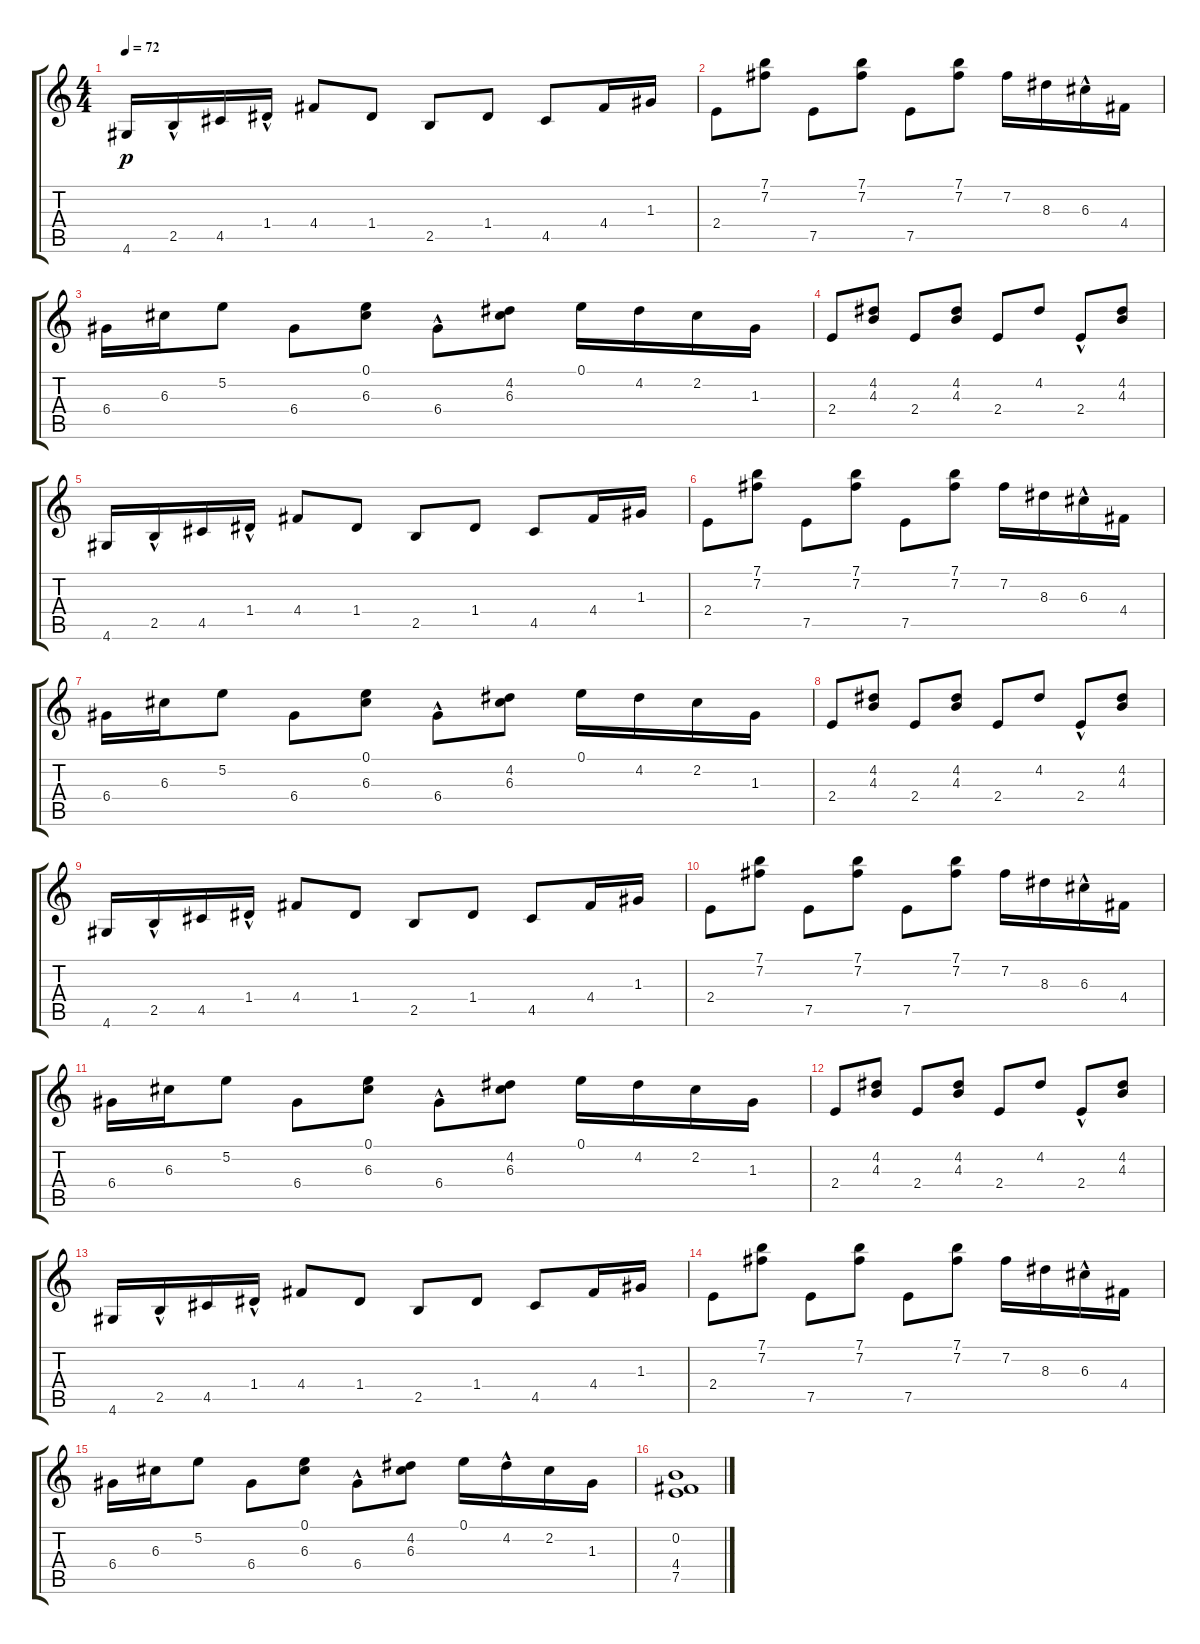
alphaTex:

\track "" {instrument acousticguitarsteel}
\staff {score tabs}
\tuning (E4 B3 G3 D3 A2 E2) {hide}
\ts (4 4)
\tempo 72
\clef g2
\ks c
4.6.16{dy p} 2.5{hac}.16 4.5.16 1.4{hac}.16 4.4.8 1.4.8 2.5.8 1.4.8 4.5.8 4.4.16 1.3.16 |
2.4.8 (7.1 7.2).8 7.5.8 (7.1 7.2).8 7.5.8 (7.1 7.2).8 7.2.16 8.3.16 6.3{hac}.16 4.4.16 |
6.4.16 6.3.16 5.2.8 6.4.8 (0.1 6.3).8 6.4{hac}.8 (4.2 6.3).8 0.1.16 4.2.16 2.2.16 1.3.16 |
2.4.8 (4.2 4.3).8 2.4.8 (4.2 4.3).8 2.4.8 4.2.8 2.4{hac}.8 (4.2 4.3).8 |
4.6.16 2.5{hac}.16 4.5.16 1.4{hac}.16 4.4.8 1.4.8 2.5.8 1.4.8 4.5.8 4.4.16 1.3.16 |
2.4.8 (7.1 7.2).8 7.5.8 (7.1 7.2).8 7.5.8 (7.1 7.2).8 7.2.16 8.3.16 6.3{hac}.16 4.4.16 |
6.4.16 6.3.16 5.2.8 6.4.8 (0.1 6.3).8 6.4{hac}.8 (4.2 6.3).8 0.1.16 4.2.16 2.2.16 1.3.16 |
2.4.8 (4.2 4.3).8 2.4.8 (4.2 4.3).8 2.4.8 4.2.8 2.4{hac}.8 (4.2 4.3).8 |
4.6.16 2.5{hac}.16 4.5.16 1.4{hac}.16 4.4.8 1.4.8 2.5.8 1.4.8 4.5.8 4.4.16 1.3.16 |
2.4.8 (7.1 7.2).8 7.5.8 (7.1 7.2).8 7.5.8 (7.1 7.2).8 7.2.16 8.3.16 6.3{hac}.16 4.4.16 |
6.4.16 6.3.16 5.2.8 6.4.8 (0.1 6.3).8 6.4{hac}.8 (4.2 6.3).8 0.1.16 4.2.16 2.2.16 1.3.16 |
2.4.8 (4.2 4.3).8 2.4.8 (4.2 4.3).8 2.4.8 4.2.8 2.4{hac}.8 (4.2 4.3).8 |
4.6.16 2.5{hac}.16 4.5.16 1.4{hac}.16 4.4.8 1.4.8 2.5.8 1.4.8 4.5.8 4.4.16 1.3.16 |
2.4.8 (7.1 7.2).8 7.5.8 (7.1 7.2).8 7.5.8 (7.1 7.2).8 7.2.16 8.3.16 6.3{hac}.16 4.4.16 |
6.4.16 6.3.16 5.2.8 6.4.8 (0.1 6.3).8 6.4{hac}.8 (4.2 6.3).8 0.1.16 4.2{hac}.16 2.2.16 1.3.16 |
(0.2 4.4 7.5).1
